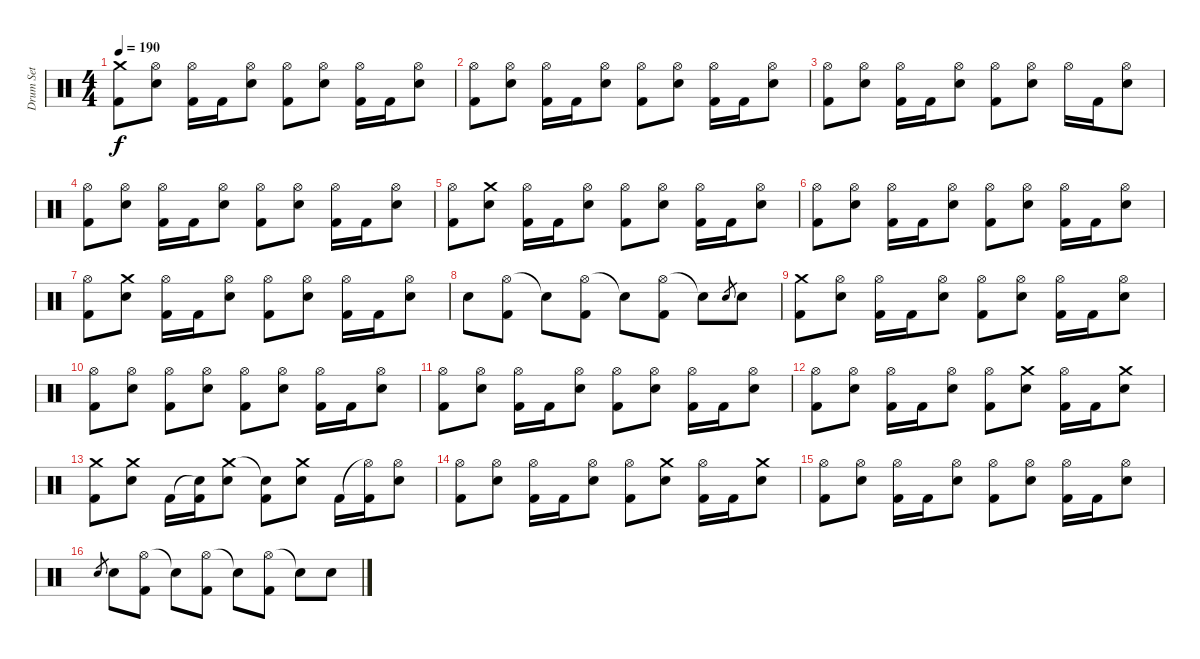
\track ("Drum Set" "Drum Set") {instrument percussion}
\staff {score}
\articulation defaults
\ts (4 4)
\tempo 190
\clef neutral
\ks c
("Crash medium (hit)" "Kick (hit) 2").8{dy f} ("Hi-Hat (open)" "Snare (hit) 2").8 ("Hi-Hat (open)" "Kick (hit) 2").16 "Kick (hit) 2".16 ("Hi-Hat (open)" "Snare (hit) 2").8 ("Hi-Hat (open)" "Kick (hit) 2").8 ("Hi-Hat (open)" "Snare (hit) 2").8 ("Hi-Hat (open)" "Kick (hit) 2").16 "Kick (hit) 2".16 ("Hi-Hat (open)" "Snare (hit) 2").8 |
("Hi-Hat (open)" "Kick (hit) 2").8 ("Hi-Hat (open)" "Snare (hit) 2").8 ("Hi-Hat (open)" "Kick (hit) 2").16 "Kick (hit) 2".16 ("Hi-Hat (open)" "Snare (hit) 2").8 ("Hi-Hat (open)" "Kick (hit) 2").8 ("Hi-Hat (open)" "Snare (hit) 2").8 ("Hi-Hat (open)" "Kick (hit) 2").16 "Kick (hit) 2".16 ("Hi-Hat (open)" "Snare (hit) 2").8 |
("Hi-Hat (open)" "Kick (hit) 2").8 ("Hi-Hat (open)" "Snare (hit) 2").8 ("Hi-Hat (open)" "Kick (hit) 2").16 "Kick (hit) 2".16 ("Hi-Hat (open)" "Snare (hit) 2").8 ("Hi-Hat (open)" "Kick (hit) 2").8 ("Hi-Hat (open)" "Snare (hit) 2").8 "Hi-Hat (open)".16 "Kick (hit) 2".16 ("Hi-Hat (open)" "Snare (hit) 2").8 |
("Hi-Hat (open)" "Kick (hit) 2").8 ("Hi-Hat (open)" "Snare (hit) 2").8 ("Hi-Hat (open)" "Kick (hit) 2").16 "Kick (hit) 2".16 ("Hi-Hat (open)" "Snare (hit) 2").8 ("Hi-Hat (open)" "Kick (hit) 2").8 ("Hi-Hat (open)" "Snare (hit) 2").8 ("Hi-Hat (open)" "Kick (hit) 2").16 "Kick (hit) 2".16 ("Hi-Hat (open)" "Snare (hit) 2").8 |
("Hi-Hat (open)" "Kick (hit) 2").8 ("Crash medium (hit)" "Snare (hit) 2").8 ("Hi-Hat (open)" "Kick (hit) 2").16 "Kick (hit) 2".16 ("Hi-Hat (open)" "Snare (hit) 2").8 ("Hi-Hat (open)" "Kick (hit) 2").8 ("Hi-Hat (open)" "Snare (hit) 2").8 ("Hi-Hat (open)" "Kick (hit) 2").16 "Kick (hit) 2".16 ("Hi-Hat (open)" "Snare (hit) 2").8 |
("Hi-Hat (open)" "Kick (hit) 2").8 ("Hi-Hat (open)" "Snare (hit) 2").8 ("Hi-Hat (open)" "Kick (hit) 2").16 "Kick (hit) 2".16 ("Hi-Hat (open)" "Snare (hit) 2").8 ("Hi-Hat (open)" "Kick (hit) 2").8 ("Hi-Hat (open)" "Snare (hit) 2").8 ("Hi-Hat (open)" "Kick (hit) 2").16 "Kick (hit) 2".16 ("Hi-Hat (open)" "Snare (hit) 2").8 |
("Hi-Hat (open)" "Kick (hit) 2").8 ("Crash medium (hit)" "Snare (hit) 2").8 ("Hi-Hat (open)" "Kick (hit) 2").16 "Kick (hit) 2".16 ("Hi-Hat (open)" "Snare (hit) 2").8 ("Hi-Hat (open)" "Kick (hit) 2").8 ("Hi-Hat (open)" "Snare (hit) 2").8 ("Hi-Hat (open)" "Kick (hit) 2").16 "Kick (hit) 2".16 ("Hi-Hat (open)" "Snare (hit) 2").8 |
"Snare (hit) 2".8 ("Hi-Hat (open)" "Kick (hit) 2").8 "Snare (hit)"{t}.8 ("Hi-Hat (open)" "Kick (hit) 2").8 "Snare (hit)"{t}.8 ("Hi-Hat (open)" "Kick (hit) 2").8 "Snare (hit)"{t}.8 "Snare (hit) 2".8{gr} "Snare (hit) 2".8 |
("Crash medium (hit)" "Kick (hit) 2").8 ("Hi-Hat (open)" "Snare (hit) 2").8 ("Hi-Hat (open)" "Kick (hit) 2").16 "Kick (hit) 2".16 ("Hi-Hat (open)" "Snare (hit) 2").8 ("Hi-Hat (open)" "Kick (hit) 2").8 ("Hi-Hat (open)" "Snare (hit) 2").8 ("Hi-Hat (open)" "Kick (hit) 2").16 "Kick (hit) 2".16 ("Hi-Hat (open)" "Snare (hit) 2").8 |
("Hi-Hat (open)" "Kick (hit) 2").8 ("Hi-Hat (open)" "Snare (hit) 2").8 ("Hi-Hat (open)" "Kick (hit) 2").8 ("Hi-Hat (open)" "Snare (hit) 2").8 ("Hi-Hat (open)" "Kick (hit) 2").8 ("Hi-Hat (open)" "Snare (hit) 2").8 ("Hi-Hat (open)" "Kick (hit) 2").16 "Kick (hit) 2".16 ("Hi-Hat (open)" "Snare (hit) 2").8 |
("Hi-Hat (open)" "Kick (hit) 2").8 ("Hi-Hat (open)" "Snare (hit) 2").8 ("Hi-Hat (open)" "Kick (hit) 2").16 "Kick (hit) 2".16 ("Hi-Hat (open)" "Snare (hit) 2").8 ("Hi-Hat (open)" "Kick (hit) 2").8 ("Hi-Hat (open)" "Snare (hit) 2").8 ("Hi-Hat (open)" "Kick (hit) 2").16 "Kick (hit) 2".16 ("Hi-Hat (open)" "Snare (hit) 2").8 |
("Hi-Hat (open)" "Kick (hit) 2").8 ("Hi-Hat (open)" "Snare (hit) 2").8 ("Hi-Hat (open)" "Kick (hit) 2").16 "Kick (hit) 2".16 ("Hi-Hat (open)" "Snare (hit) 2").8 ("Hi-Hat (open)" "Kick (hit) 2").8 ("Crash medium (hit)" "Snare (hit) 2").8 ("Hi-Hat (open)" "Kick (hit) 2").16 "Kick (hit) 2".16 ("Crash medium (hit)" "Snare (hit) 2").8 |
("Crash medium (hit)" "Kick (hit) 2").8 ("Crash medium (hit)" "Snare (hit) 2").8 "Kick (hit) 2".16 ("Snare (hit)"{t} "Kick (hit) 2").16 ("Crash medium (hit)" "Snare (hit) 2").8 ("Snare (hit)"{t} "Kick (hit) 2").8 ("Crash medium (hit)" "Snare (hit) 2").8 "Kick (hit) 2".16 ("Hi-Hat (open)"{t} "Kick (hit) 2").16 ("Hi-Hat (open)" "Snare (hit) 2").8 |
("Hi-Hat (open)" "Kick (hit) 2").8 ("Hi-Hat (open)" "Snare (hit) 2").8 ("Hi-Hat (open)" "Kick (hit) 2").16 "Kick (hit) 2".16 ("Hi-Hat (open)" "Snare (hit) 2").8 ("Hi-Hat (open)" "Kick (hit) 2").8 ("Crash medium (hit)" "Snare (hit) 2").8 ("Hi-Hat (open)" "Kick (hit) 2").16 "Kick (hit) 2".16 ("Crash medium (hit)" "Snare (hit) 2").8 |
("Hi-Hat (open)" "Kick (hit) 2").8 ("Hi-Hat (open)" "Snare (hit) 2").8 ("Hi-Hat (open)" "Kick (hit) 2").16 "Kick (hit) 2".16 ("Hi-Hat (open)" "Snare (hit) 2").8 ("Hi-Hat (open)" "Kick (hit) 2").8 ("Hi-Hat (open)" "Snare (hit) 2").8 ("Hi-Hat (open)" "Kick (hit) 2").16 "Kick (hit) 2".16 ("Hi-Hat (open)" "Snare (hit) 2").8 |
"Snare (hit) 2".8{gr} "Snare (hit) 2".8 ("Hi-Hat (open)" "Kick (hit) 2").8 "Snare (hit)"{t}.8 ("Hi-Hat (open)" "Kick (hit) 2").8 "Snare (hit)"{t}.8 ("Hi-Hat (open)" "Kick (hit) 2").8 "Snare (hit)"{t}.8 "Snare (hit) 2".8
